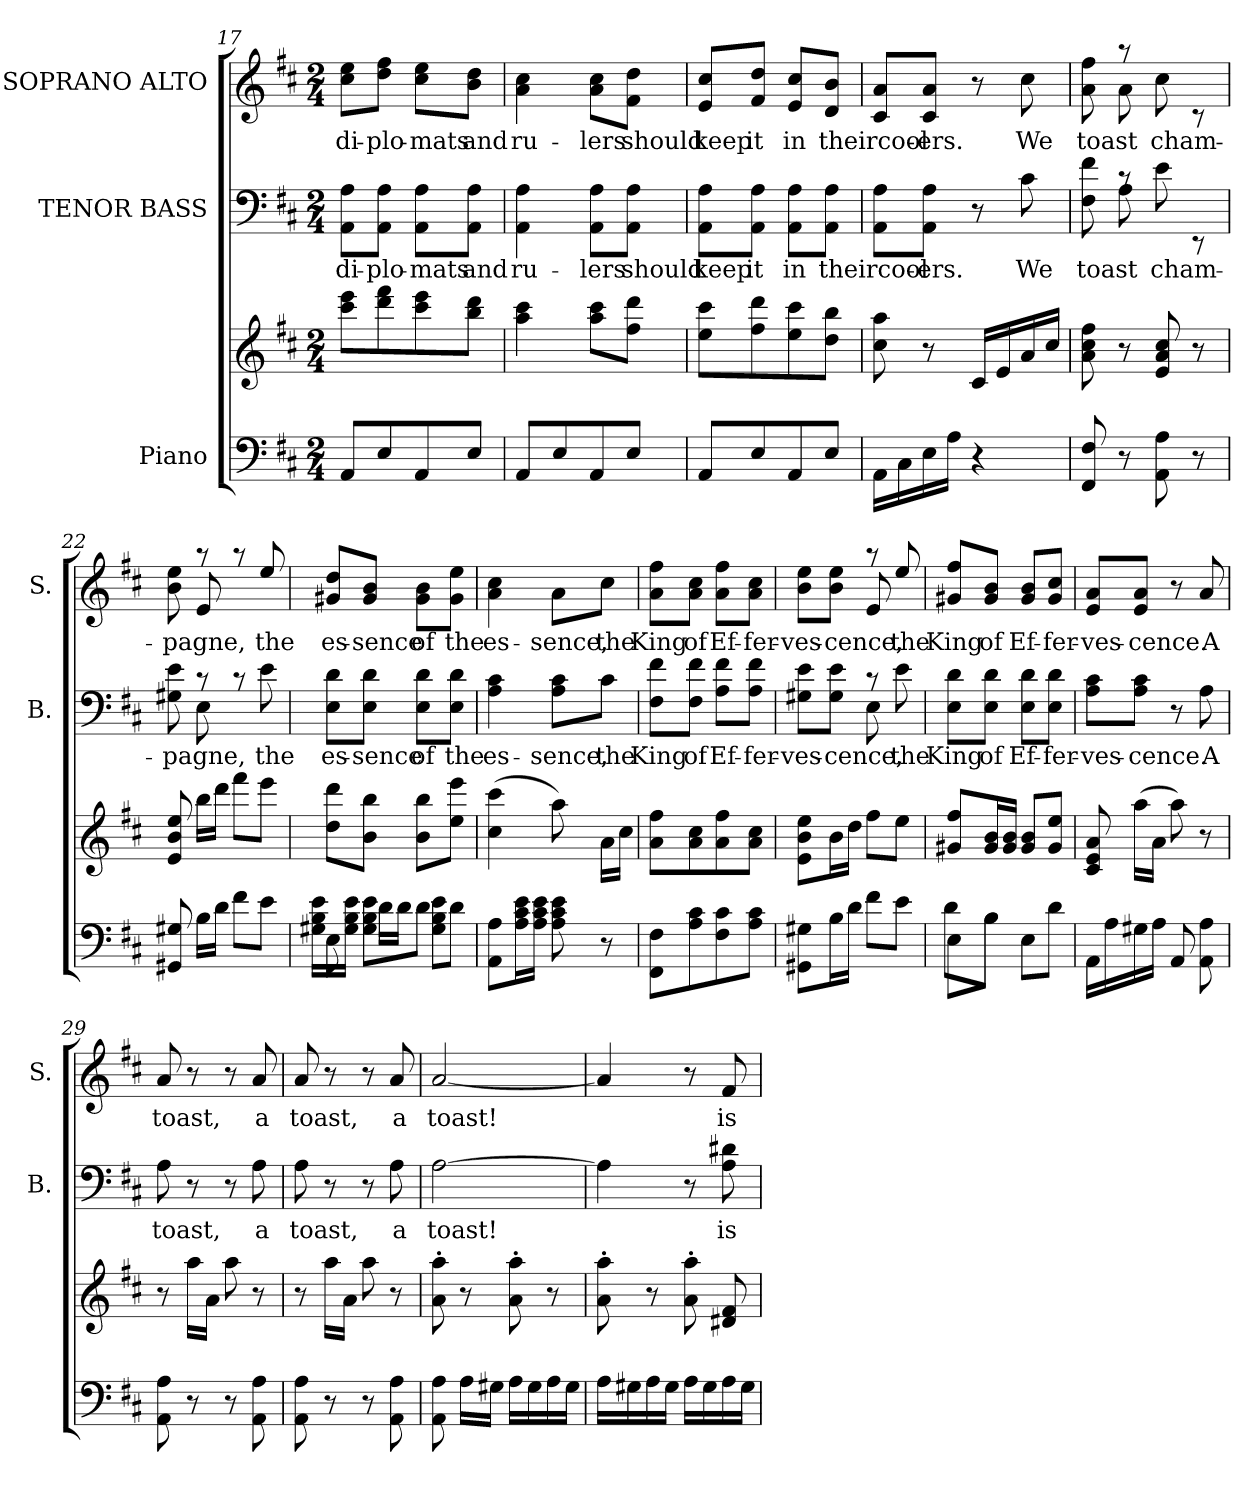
**kern	**kern	**kern	**text	**kern	**text
*part3	*part3	*part2	*part2	*part1	*part1
*staff4	*staff3	*staff2	*staff2	*staff1	*staff1
*I"Piano	*	*I"TENOR BASS	*	*I"SOPRANO ALTO	*
*	*	*I'B.	*	*I'S.	*
!!LO:LB:g=z
*clefF4	*clefG2	*clefF4	*	*clefG2	*
*k[f#c#]	*k[f#c#]	*k[f#c#]	*	*k[f#c#]	*
*D:	*D:	*D:	*	*D:	*
*M2/4	*M2/4	*M2/4	*	*M2/4	*
=17	=17	=17	=17	=17	=17
!	!	!	!LO:LY:a	!	!LO:LY:b
8AA/L	8ccc#\ 8eee\L	8AA\ 8A\L	di-	8cc#\ 8ee\L	di-
!	!	!	!LO:LY:a	!	!LO:LY:b
8E/	8ddd\ 8fff#\	8AA\ 8A\J	-plo-	8dd\ 8ff#\J	-plo-
!	!	!	!LO:LY:a	!	!LO:LY:b
8AA/	8ccc#\ 8eee\	8AA\ 8A\L	-mats	8cc#\ 8ee\L	-mats
!	!	!	!LO:LY:a	!	!LO:LY:b
8E/J	8bb\ 8ddd\J	8AA\ 8A\J	and	8b\ 8dd\J	and
=18	=18	=18	=18	=18	=18
!	!	!	!LO:LY:a	!	!LO:LY:b
8AA/L	4aa\ 4ccc#\	4AA\ 4A\	ru-	4a\ 4cc#\	ru-
8E/	.	.	.	.	.
!	!	!	!LO:LY:a	!	!LO:LY:b
8AA/	8aa\ 8ccc#\L	8AA\ 8A\L	-lers	8a\ 8cc#\L	-lers
!	!	!	!LO:LY:a	!	!LO:LY:b
8E/J	8ff#\ 8ddd\J	8AA\ 8A\J	should	8f#\ 8dd\J	should
=19	=19	=19	=19	=19	=19
!	!	!	!LO:LY:a	!	!LO:LY:b
8AA/L	8ee\ 8ccc#\L	8AA\ 8A\L	keep	8e/ 8cc#/L	keep
!	!	!	!LO:LY:a	!	!LO:LY:b
8E/	8ff#\ 8ddd\	8AA\ 8A\J	it	8f#/ 8dd/J	it
!	!	!	!LO:LY:a	!	!LO:LY:b
8AA/	8ee\ 8ccc#\	8AA\ 8A\L	in	8e/ 8cc#/L	in
!	!	!	!LO:LY:a	!	!LO:LY:b
8E/J	8dd\ 8bb\J	8AA\ 8A\J	theircool-	8d/ 8b/J	theircool-
=20	=20	=20	=20	=20	=20
16AA\LL	8cc#\ 8aa\	8AA\ 8A\L	.	8c#/ 8a/L	.
16C#\	.	.	.	.	.
!	!	!	!LO:LY:a	!	!LO:LY:b
16E\	8r	8AA\ 8A\J	-ers.	8c#/ 8a/J	-ers.
16A\JJ	.	.	.	.	.
4r	16c#/LL	8r	.	8r	.
.	16e/	.	.	.	.
!	!	!	!LO:LY:a	!	!LO:LY:b
.	16a/	8c#\	We	8cc#\	We
.	16cc#/JJ	.	.	.	.
=21	=21	=21	=21	=21	=21
!	!	!	!LO:LY:a	!	!LO:LY:b
*	*	*^	*	*^	*
8FF#/ 8F#/	8a\ 8cc#\ 8ff#\	8F#\ 8f#\	8ryy	toast	8a\ 8ff#\	8ryy	toast
8r	8r	8rc	8A\	.	8raa	8a\	.
!	!	!	!	!LO:LY:a	!	!	!LO:LY:b
8AA\ 8A\	8e/ 8a/ 8cc#/	8e\	8ryy	cham-	8cc#\	8ryy	cham-
8r	8r	8ryy	8rEE	.	8ryy	8rc	.
=22	=22	=22	=22	=22	=22	=22	=22
!	!	!	!	!LO:LY:a	!	!	!LO:LY:b
8GG#X/ 8G#X/	8e/ 8b/ 8ee/	8G#X\ 8e\	8ryy	-pagne,	8b\ 8ee\	8ryy	-pagne,
16B\LL	16bb\LL	8rc	8E\	.	8raa	8e/	.
16d\JJ	16ddd\JJ	.	.	.	.	.	.
8f#\L	8fff#\L	8rc	4ryy	.	8raa	4ryy	.
!	!	!	!	!LO:LY:a	!	!	!LO:LY:b
8e\J	8eee\J	8e\	.	the	8ee/	.	the
*	*	*v	*v	*	*	*	*
*	*	*	*	*v	*v	*
=23	=23	=23	=23	=23	=23
*^	*	*	*	*	*
!	!	!	!	!LO:LY:a	!	!LO:LY:b
8E\	16G#X\ 16B\ 16e\LL	8dd\ 8ddd\L	8E\ 8d\L	es-	8g#X/ 8dd/L	es-
.	16G#\ 16B\ 16e\JJ	.	.	.	.	.
!	!	!	!	!LO:LY:a	!	!LO:LY:b
8G#\ 8B\ 8e\L	16d\LL	8b\ 8bb\J	8E\ 8d\J	-sence	8g#/ 8b/J	-sence
.	16d\JJ	.	.	.	.	.
!	!	!	!	!LO:LY:a	!	!LO:LY:b
8d\J	8G#\ 8B\ 8e\L	8b\ 8bb\L	8E\ 8d\L	of	8g#\ 8b\L	of
!	!	!	!	!LO:LY:a	!	!LO:LY:b
8ryy	8d\J	8ee\ 8eee\J	8E\ 8d\J	the	8g#\ 8ee\J	the
=24	=24	=24	=24	=24	=24	=24
!	!	!	!	!LO:LY:a	!	!LO:LY:b
*v	*v	*	*	*	*	*
8AA\ 8A\L	(>4cc#\ 4ccc#\	4A\ 4c#\	es-	4a\ 4cc#\	es-
16A\ 16c#\ 16e\L	.	.	.	.	.
16A\ 16c#\ 16e\JJ	.	.	.	.	.
!	!	!	!LO:LY:a	!	!LO:LY:b
8A\ 8c#\ 8e\	8aa\)	8A\ 8c#\L	-sence,	8a\L	-sence,
!	!	!	!LO:LY:a	!	!LO:LY:b
8r	16a\LL	8c#\J	the	8cc#\J	the
.	16cc#\JJ	.	.	.	.
!!LO:PB:g=z
=25	=25	=25	=25	=25	=25
!	!	!	!LO:LY:a	!	!LO:LY:b
8FF#\ 8F#\L	8a\ 8ff#\L	8F#\ 8f#\L	King	8a\ 8ff#\L	King
!	!	!	!LO:LY:a	!	!LO:LY:b
8A\ 8c#\	8a\ 8cc#\	8F#\ 8f#\J	of	8a\ 8cc#\J	of
!	!	!	!LO:LY:a	!	!LO:LY:b
8F#\ 8c#\	8a\ 8ff#\	8A\ 8f#\L	Ef-	8a\ 8ff#\L	Ef-
!	!	!	!LO:LY:a	!	!LO:LY:b
8A\ 8c#\J	8a\ 8cc#\J	8A\ 8f#\J	-fer-	8a\ 8cc#\J	-fer-
=26	=26	=26	=26	=26	=26
!	!	!	!LO:LY:a	!	!LO:LY:b
*	*	*^	*	*^	*
8GG#X\ 8G#X\L	8e\ 8b\ 8ee\L	8G#X\ 8e\L	4ryy	-ves-	8b\ 8ee\L	4ryy	-ves-
!	!	!	!	!LO:LY:a	!	!	!LO:LY:b
16B\L	16b\L	8G#\ 8e\J	.	-cence,	8b\ 8ee\J	.	-cence,
16d\JJ	16dd\JJ	.	.	.	.	.	.
8f#\L	8ff#\L	8rc	8E\	.	8raa	8e/	.
!	!	!	!	!LO:LY:a	!	!	!LO:LY:b
8e\J	8ee\J	8e\	8ryy	the	8ee/	8ryy	the
=27	=27	=27	=27	=27	=27	=27	=27
*^	*	*	*	*	*	*	*
!	!	!	!	!	!LO:LY:a	!	!	!LO:LY:b
*	*	*	*v	*v	*	*	*	*
*	*	*	*	*	*v	*v	*
8E\L	8d\L	8g#X/ 8ff#/L	8E\ 8d\L	King	8g#X/ 8ff#/L	King
!	!	!	!	!LO:LY:a	!	!LO:LY:b
8B\J	8B\J	16g#/ 16b/L	8E\ 8d\J	of	8g#/ 8b/J	of
.	.	16g#/ 16b/JJ	.	.	.	.
!	!	!	!	!LO:LY:a	!	!LO:LY:b
8E\L	4ryy	8g#/ 8b/L	8E\ 8d\L	Ef-	8g#/ 8b/L	Ef-
!	!	!	!	!LO:LY:a	!	!LO:LY:b
8d\J	.	8g#/ 8ee/J	8E\ 8d\J	-fer-	8g#/ 8cc#/J	-fer-
*v	*v	*	*	*	*	*
=28	=28	=28	=28	=28	=28
!	!	!	!LO:LY:a	!	!LO:LY:b
16AA\LL	8c#/ 8e/ 8a/	8A\ 8c#\L	-ves-	8e/ 8a/L	-ves-
16A\	.	.	.	.	.
!	!	!	!LO:LY:a	!	!LO:LY:b
16G#X\	(>16aa\LL	8A\ 8c#\J	-cence.	8e/ 8a/J	-cence.
16A\JJ	16a\JJ	.	.	.	.
8AA/	8aa\)	8r	.	8r	.
!	!	!	!LO:LY:a	!	!LO:LY:b
8AA\ 8A\	8r	8A\	A	8a/	A
=29	=29	=29	=29	=29	=29
!	!	!	!LO:LY:a	!	!LO:LY:b
8AA\ 8A\	8r	8A\	toast,	8a/	toast,
8r	16aa\LL	8r	.	8r	.
.	16a\JJ	.	.	.	.
8r	8aa\	8r	.	8r	.
!	!	!	!LO:LY:a	!	!LO:LY:b
8AA\ 8A\	8r	8A\	a	8a/	a
=30	=30	=30	=30	=30	=30
!	!	!	!LO:LY:a	!	!LO:LY:b
8AA\ 8A\	8r	8A\	toast,	8a/	toast,
8r	16aa\LL	8r	.	8r	.
.	16a\JJ	.	.	.	.
8r	8aa\	8r	.	8r	.
!	!	!	!LO:LY:a	!	!LO:LY:b
8AA\ 8A\	8r	8A\	a	8a/	a
=31	=31	=31	=31	=31	=31
!	!	!	!LO:LY:a	!	!LO:LY:b
8AA\ 8A\	8a\'> 8aa\'>	[>2A\	toast!	[<2a/	toast!
16A\LL	8r	.	.	.	.
16G#X\JJ	.	.	.	.	.
16A\LL	8a\'> 8aa\'>	.	.	.	.
16G#\	.	.	.	.	.
16A\	8r	.	.	.	.
16G#\JJ	.	.	.	.	.
=32	=32	=32	=32	=32	=32
16A\LL	8a\'> 8aa\'>	4A\]	.	4a/]	.
16G#X\	.	.	.	.	.
16A\	8r	.	.	.	.
16G#\JJ	.	.	.	.	.
16A\LL	8a\'> 8aa\'>	8r	.	8r	.
16G#\	.	.	.	.	.
!	!	!	!LO:LY:a	!	!LO:LY:b
16A\	8d#X/ 8f#/	8A\ 8d#X\	is	8f#/	is
16G#\JJ	.	.	.	.	.
=	=	=	=	=	=
*-	*-	*-	*-	*-	*-
